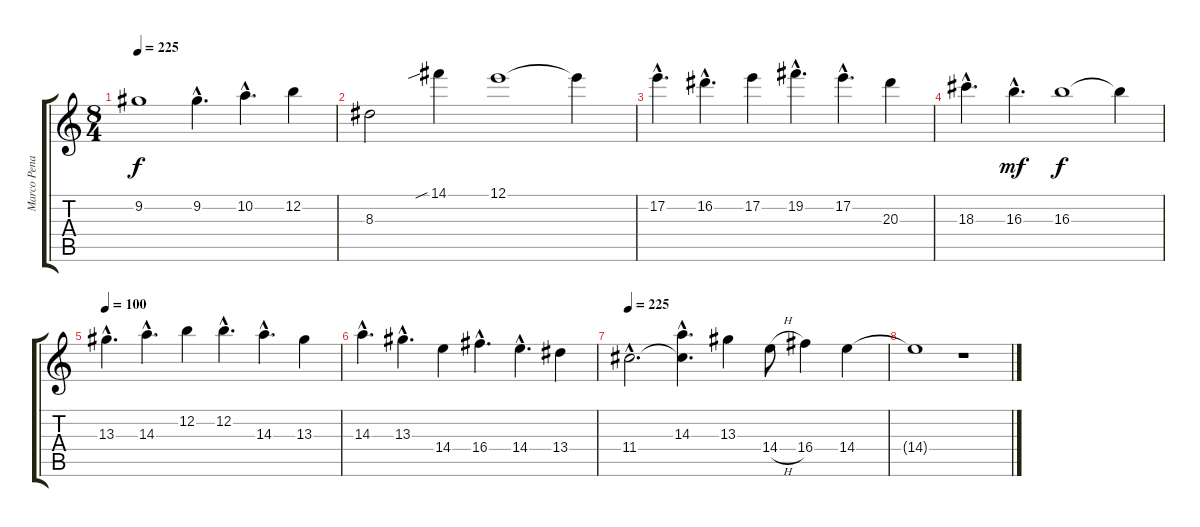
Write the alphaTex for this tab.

\track ("Marco Pena" "Marco Pena") {instrument acousticguitarsteel}
\staff {score tabs}
\tuning (E4 B3 G3 D3 A2 E2) {hide}
\ts (8 4)
\tempo 225
\clef g2
\ks c
9.2.1{dy f} 9.2{hac}.4{d} 10.2{hac}.4{d} 12.2.4 |
8.3.2 14.1{sib}.4 12.1.1 12.1{t}.4 |
17.2{hac}.4{d} 16.2{hac}.4{d} 17.2.4 19.2{hac}.4{d} 17.2{hac}.4{d} 20.3.4 |
18.3{hac}.4{d} 16.3{hac}.4{d dy mf} 16.3.1{dy f} 16.3{t}.4 |
\tempo 100
13.3{hac}.4{d} 14.3{hac}.4{d} 12.2.4 12.2{hac}.4{d} 14.3{hac}.4{d} 13.3.4 |
14.3{hac}.4{d} 13.3{hac}.4{d} 14.4.4 16.4{hac}.4{d} 14.4{hac}.4{d} 13.4.4 |
\tempo 225
11.4{hac}.2{d} (14.3{hac} 11.4{hac t}).4{d} 13.3.4 14.4{h}.8 16.4.4 14.4.4 |
14.4{t}.1 r.1
